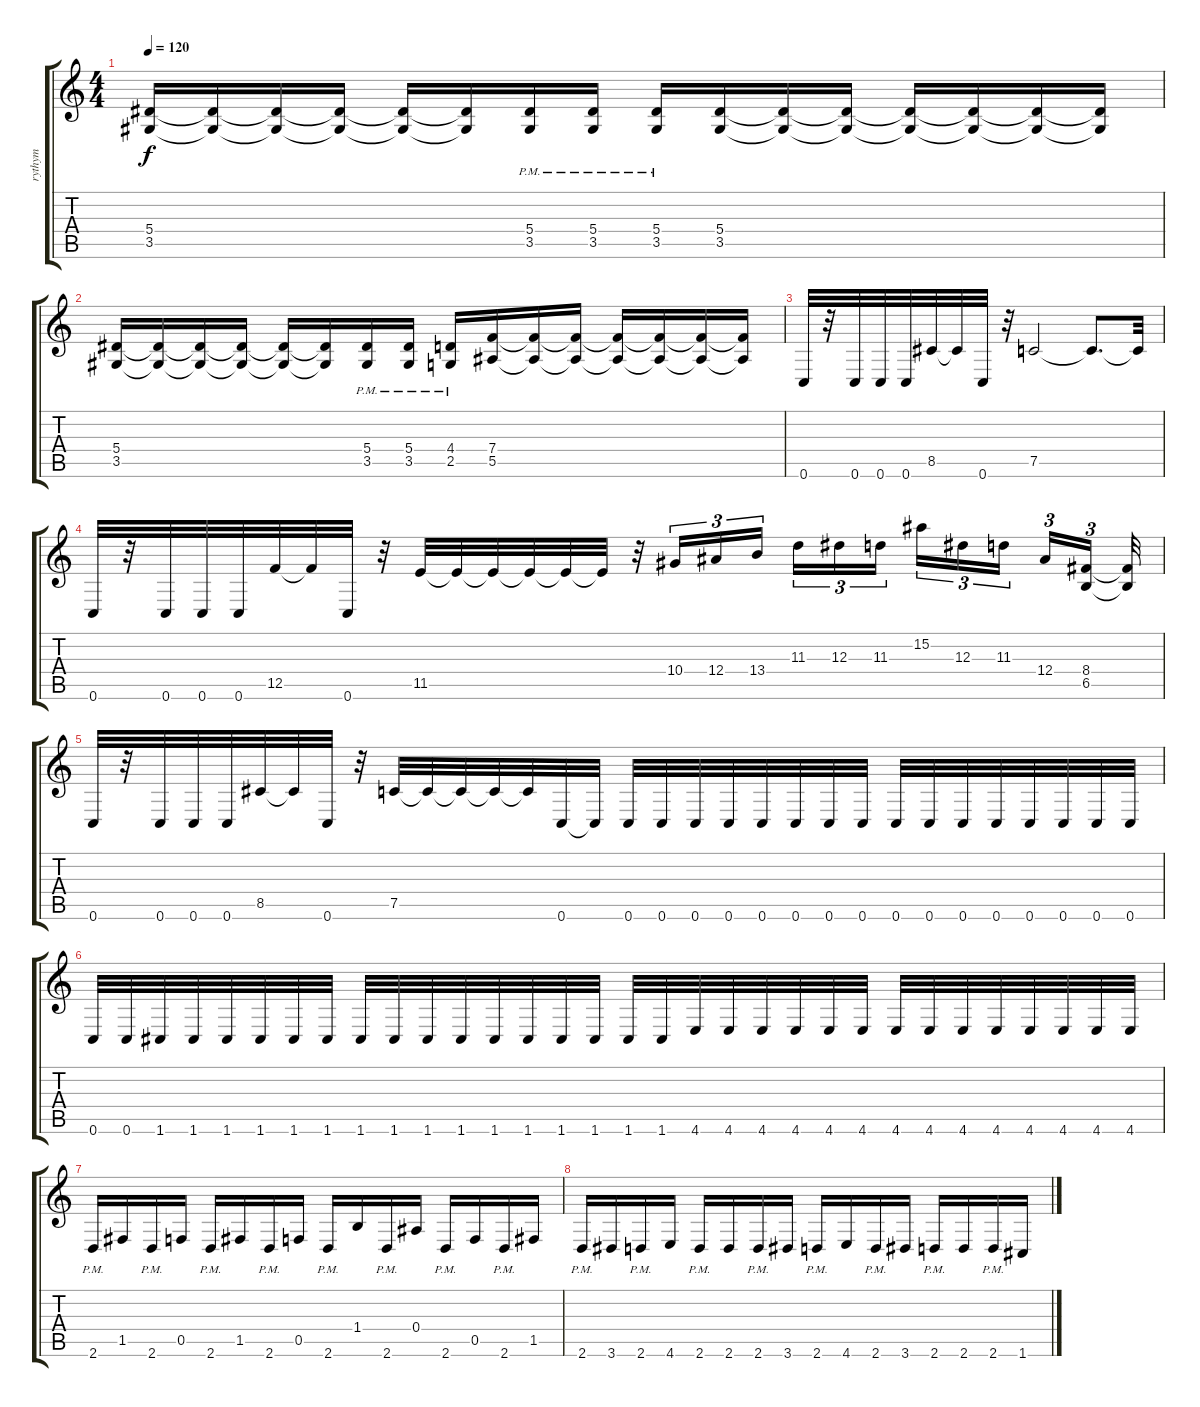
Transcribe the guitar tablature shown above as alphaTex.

\track ("rythym" "rythym") {instrument distortionguitar}
\staff {score tabs}
\tuning (C4 G3 Eb3 Bb2 F2 C2) {hide}
\ts (4 4)
\tempo 120
\clef g2
\ks c
(5.4 3.5).16{dy f} (5.4{t} 3.5{t}).16 (5.4{t} 3.5{t}).16 (5.4{t} 3.5{t}).16 (5.4{t} 3.5{t}).16 (5.4{t} 3.5{t}).16 (5.4{pm} 3.5{pm}).16 (5.4{pm} 3.5{pm}).16 (5.4{pm} 3.5{pm}).16 (5.4 3.5).16 (5.4{t} 3.5{t}).16 (5.4{t} 3.5{t}).16 (5.4{t} 3.5{t}).16 (5.4{t} 3.5{t}).16 (5.4{t} 3.5{t}).16 (5.4{t} 3.5{t}).16 |
(5.4 3.5).16 (5.4{t} 3.5{t}).16 (5.4{t} 3.5{t}).16 (5.4{t} 3.5{t}).16 (5.4{t} 3.5{t}).16 (5.4{t} 3.5{t}).16 (5.4{pm} 3.5{pm}).16 (5.4{pm} 3.5{pm}).16 (4.4{pm} 2.5{pm}).16 (7.4 5.5).16 (7.4{t} 5.5{t}).16 (7.4{t} 5.5{t}).16 (7.4{t} 5.5{t}).16 (7.4{t} 5.5{t}).16 (7.4{t} 5.5{t}).16 (7.4{t} 5.5{t}).16 |
0.6.32 r.32 0.6.32 0.6.32 0.6.32 8.5.32 8.5{t}.32 0.6.32 r.32 7.5.2 7.5{t}.8{d} 7.5{t}.32 |
0.6.32 r.32 0.6.32 0.6.32 0.6.32 12.5.32 12.5{t}.32 0.6.32 r.32 11.5.32 11.5{t}.32 11.5{t}.32 11.5{t}.32 11.5{t}.32 11.5{t}.32 r.32 10.4.16{tu (3 2)} 12.4.16{tu (3 2)} 13.4.16{tu (3 2)} 11.3.16{tu (3 2)} 12.3.16{tu (3 2)} 11.3.16{tu (3 2)} 15.2.16{tu (3 2)} 12.3.16{tu (3 2)} 11.3.16{tu (3 2)} 12.4.16{tu (3 2)} (8.4 6.5).16{tu (3 2)} (8.4{t} 6.5{t}).32 |
0.6.32 r.32 0.6.32 0.6.32 0.6.32 8.5.32 8.5{t}.32 0.6.32 r.32 7.5.32 7.5{t}.32 7.5{t}.32 7.5{t}.32 7.5{t}.32 0.6.32 0.6{t}.32 0.6.32 0.6.32 0.6.32 0.6.32 0.6.32 0.6.32 0.6.32 0.6.32 0.6.32 0.6.32 0.6.32 0.6.32 0.6.32 0.6.32 0.6.32 0.6.32 |
0.6.32 0.6.32 1.6.32 1.6.32 1.6.32 1.6.32 1.6.32 1.6.32 1.6.32 1.6.32 1.6.32 1.6.32 1.6.32 1.6.32 1.6.32 1.6.32 1.6.32 1.6.32 4.6.32 4.6.32 4.6.32 4.6.32 4.6.32 4.6.32 4.6.32 4.6.32 4.6.32 4.6.32 4.6.32 4.6.32 4.6.32 4.6.32 |
2.6{pm}.16 1.5.16 2.6{pm}.16 0.5.16 2.6{pm}.16 1.5.16 2.6{pm}.16 0.5.16 2.6{pm}.16 1.4.16 2.6{pm}.16 0.4.16 2.6{pm}.16 0.5.16 2.6{pm}.16 1.5.16 |
2.6{pm}.16 3.6.16 2.6{pm}.16 4.6.16 2.6{pm}.16 2.6.16 2.6{pm}.16 3.6.16 2.6{pm}.16 4.6.16 2.6{pm}.16 3.6.16 2.6{pm}.16 2.6.16 2.6{pm}.16 1.6.16
